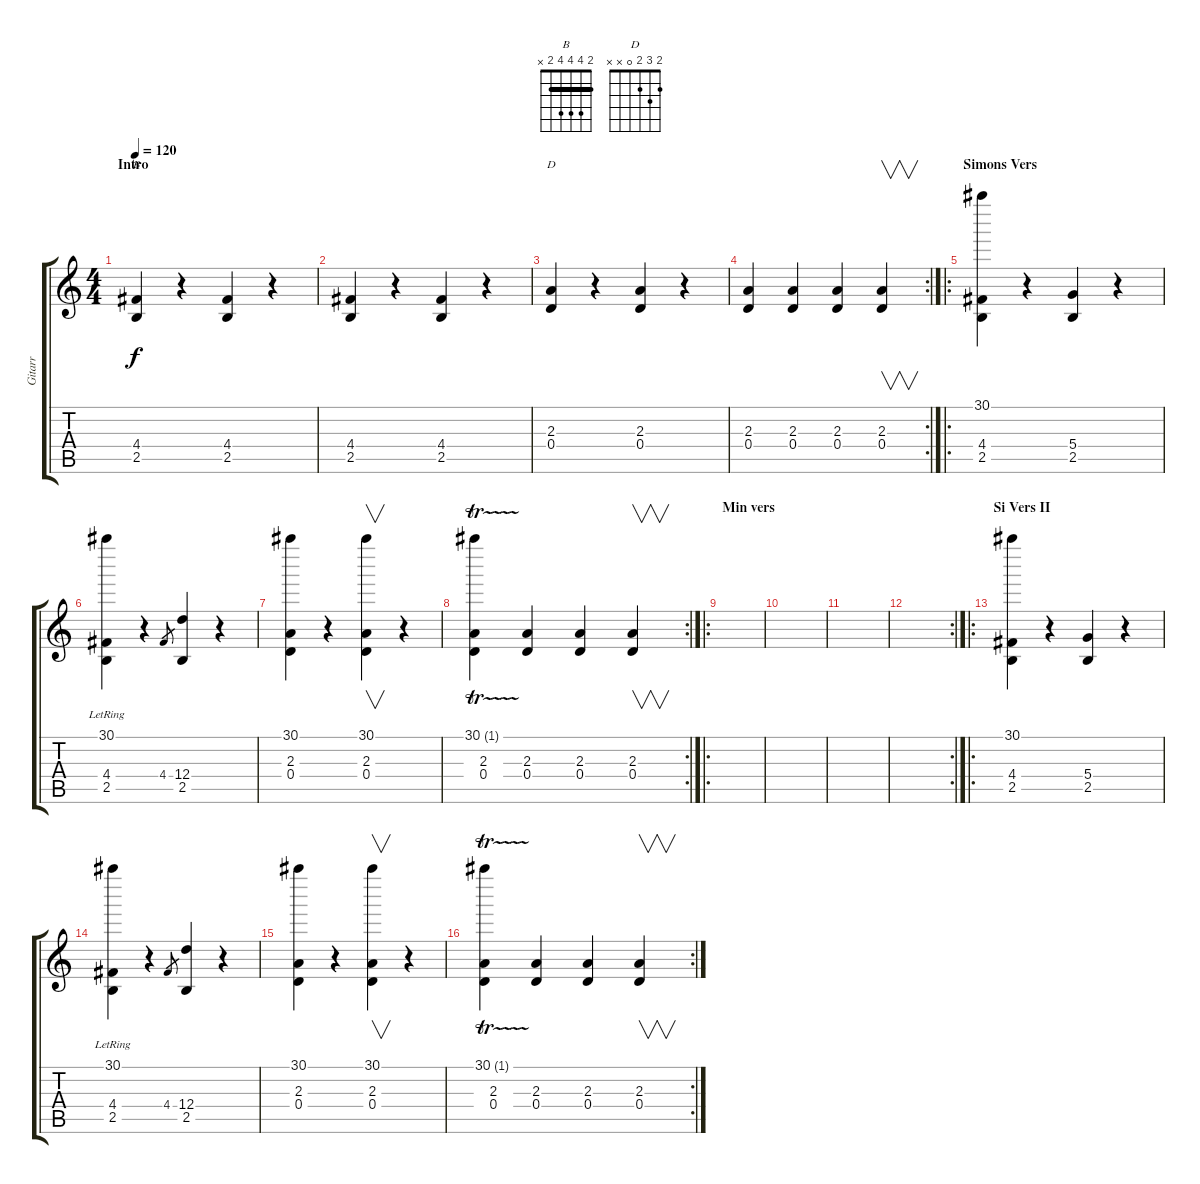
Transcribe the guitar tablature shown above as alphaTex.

\track ("Gitarr" "Gitarr") {instrument electricguitarmuted}
\staff {score tabs}
\tuning (E4 B3 G3 D3 A2 E2) {hide}
\chord ("B" 2 4 4 4 2 x) {barre 2}
\chord ("D" 2 3 2 0 x x)
\ts (4 4)
\section ("" "Intro")
\tempo 120
\clef g2
\ks c
(4.4 2.5).4{ch "B" dy f instrument electricguitarmuted} r.4 (4.4 2.5).4 r.4 |
(4.4 2.5).4 r.4 (4.4 2.5).4 r.4 |
(2.3 0.4).4{ch "D"} r.4 (2.3 0.4).4 r.4 |
\rc 2
(2.3 0.4).4 (2.3 0.4).4 (2.3 0.4).4 (2.3 0.4).4{v} |
\ro
\section ("" "Simons Vers")
(30.1 4.4 2.5).4 r.4 (5.4 2.5).4 r.4 |
(30.1{lr} 4.4 2.5).4 r.4 4.4.8{gr} (12.4 2.5).4 r.4 |
(30.1 2.3 0.4).4 r.4 (30.1 2.3 0.4).4{v} r.4 |
\rc 2
(30.1{tr (1 32)} 2.3 0.4).4 (2.3 0.4).4 (2.3 0.4).4 (2.3 0.4).4{v} |
\ro
\section ("" "Min vers")
|
|
|
\rc 2
|
\ro
\section ("" "Si Vers II")
(30.1 4.4 2.5).4 r.4 (5.4 2.5).4 r.4 |
(30.1{lr} 4.4 2.5).4 r.4 4.4.8{gr} (12.4 2.5).4 r.4 |
(30.1 2.3 0.4).4 r.4 (30.1 2.3 0.4).4{v} r.4 |
\rc 2
(30.1{tr (1 32)} 2.3 0.4).4 (2.3 0.4).4 (2.3 0.4).4 (2.3 0.4).4{v}
